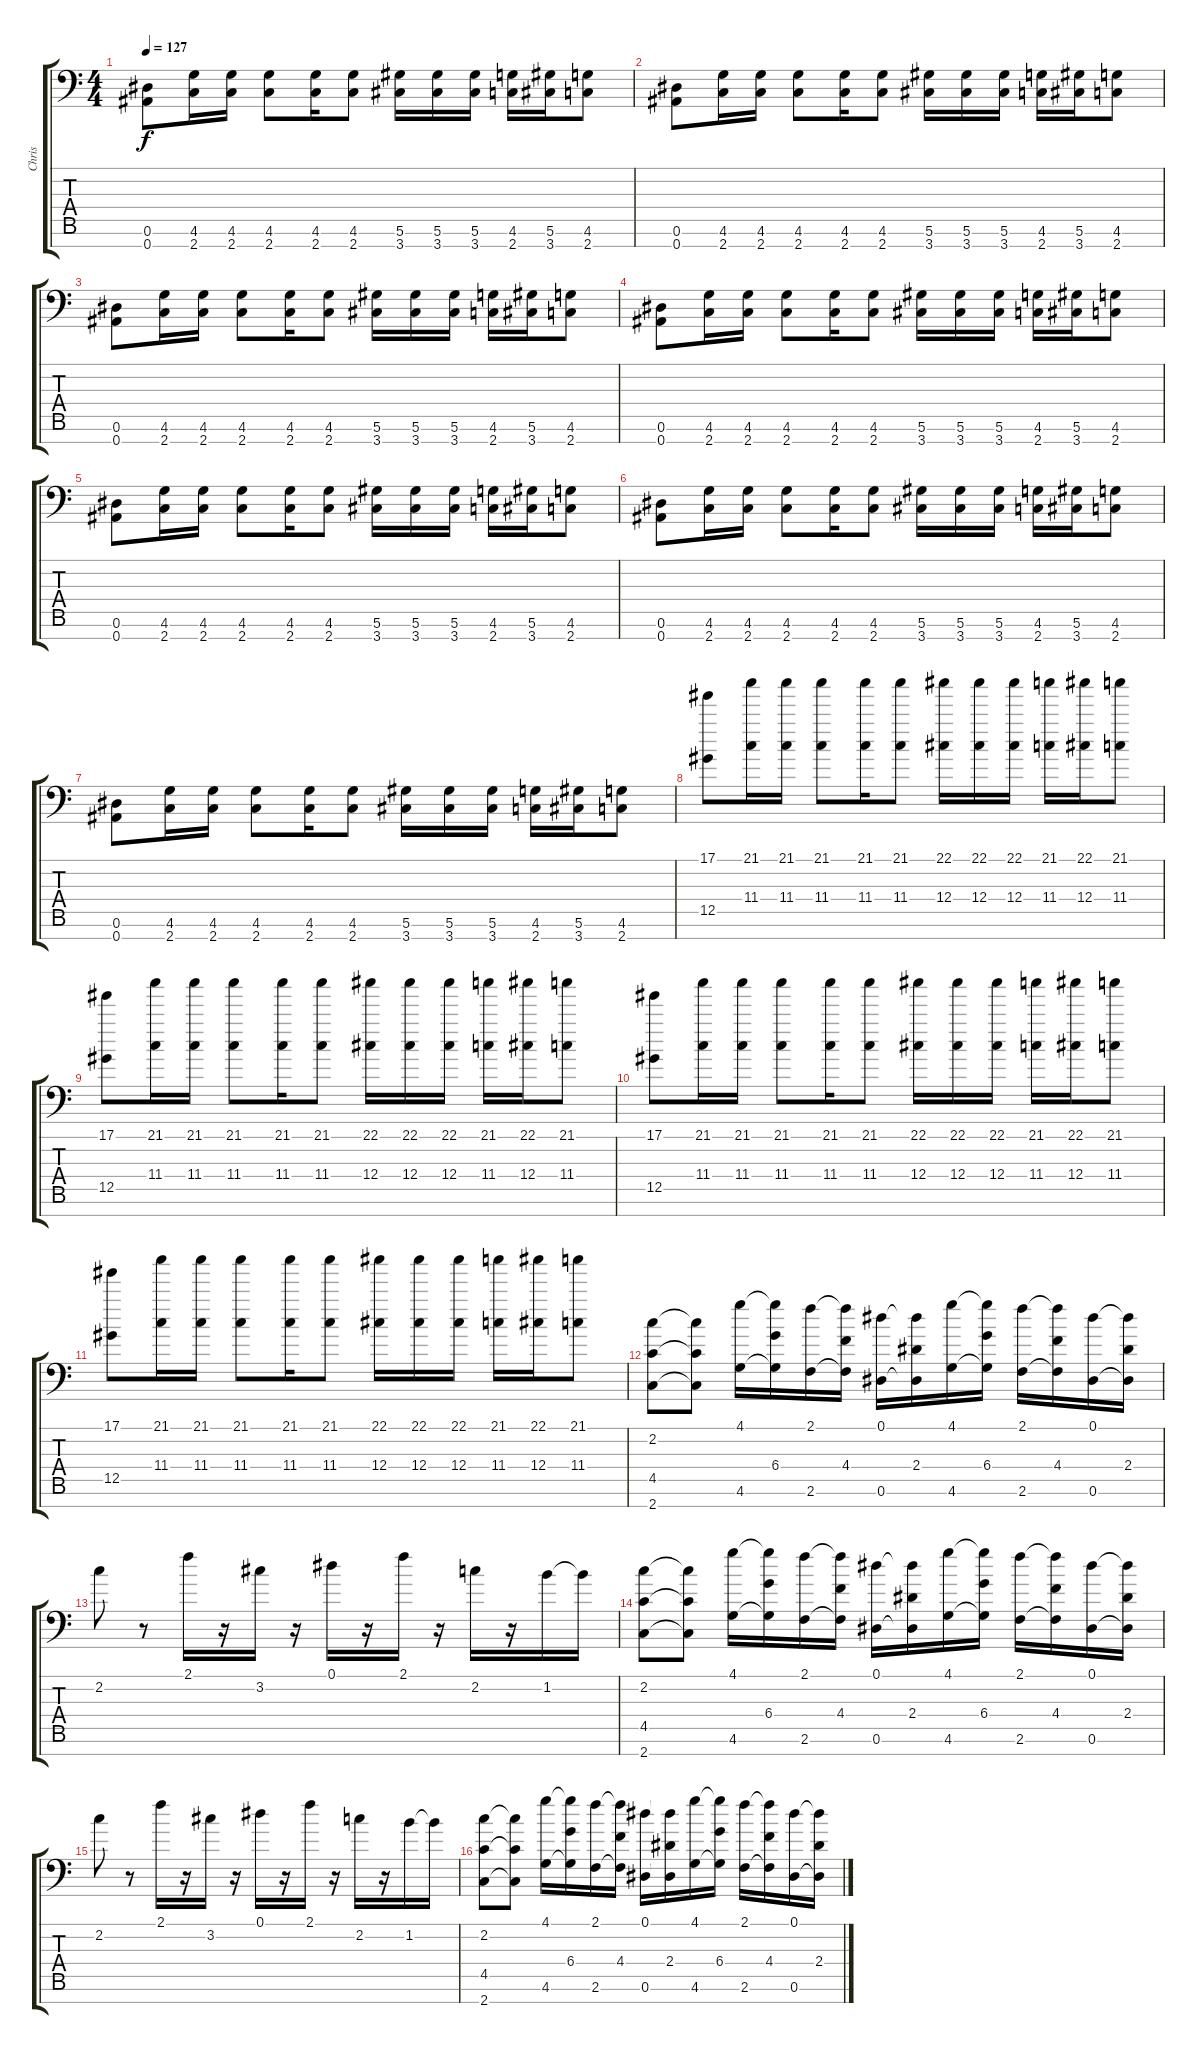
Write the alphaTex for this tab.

\track ("Chris" "Chris") {instrument overdrivenguitar}
\staff {score tabs}
\tuning (Eb4 Bb3 Gb3 Db3 Ab2 Eb2 Bb1) {hide}
\ts (4 4)
\tempo 127
\clef f4
\ks c
(0.6 0.7).8{dy f} (4.6 2.7).16 (4.6 2.7).16 (4.6 2.7).8 (4.6 2.7).16 (4.6 2.7).8 (5.6 3.7).16 (5.6 3.7).16 (5.6 3.7).16 (4.6 2.7).16 (5.6 3.7).16 (4.6 2.7).8 |
(0.6 0.7).8 (4.6 2.7).16 (4.6 2.7).16 (4.6 2.7).8 (4.6 2.7).16 (4.6 2.7).8 (5.6 3.7).16 (5.6 3.7).16 (5.6 3.7).16 (4.6 2.7).16 (5.6 3.7).16 (4.6 2.7).8 |
(0.6 0.7).8 (4.6 2.7).16 (4.6 2.7).16 (4.6 2.7).8 (4.6 2.7).16 (4.6 2.7).8 (5.6 3.7).16 (5.6 3.7).16 (5.6 3.7).16 (4.6 2.7).16 (5.6 3.7).16 (4.6 2.7).8 |
(0.6 0.7).8 (4.6 2.7).16 (4.6 2.7).16 (4.6 2.7).8 (4.6 2.7).16 (4.6 2.7).8 (5.6 3.7).16 (5.6 3.7).16 (5.6 3.7).16 (4.6 2.7).16 (5.6 3.7).16 (4.6 2.7).8 |
(0.6 0.7).8 (4.6 2.7).16 (4.6 2.7).16 (4.6 2.7).8 (4.6 2.7).16 (4.6 2.7).8 (5.6 3.7).16 (5.6 3.7).16 (5.6 3.7).16 (4.6 2.7).16 (5.6 3.7).16 (4.6 2.7).8 |
(0.6 0.7).8 (4.6 2.7).16 (4.6 2.7).16 (4.6 2.7).8 (4.6 2.7).16 (4.6 2.7).8 (5.6 3.7).16 (5.6 3.7).16 (5.6 3.7).16 (4.6 2.7).16 (5.6 3.7).16 (4.6 2.7).8 |
(0.6 0.7).8 (4.6 2.7).16 (4.6 2.7).16 (4.6 2.7).8 (4.6 2.7).16 (4.6 2.7).8 (5.6 3.7).16 (5.6 3.7).16 (5.6 3.7).16 (4.6 2.7).16 (5.6 3.7).16 (4.6 2.7).8 |
(17.1 12.5).8 (21.1 11.4).16 (21.1 11.4).16 (21.1 11.4).8 (21.1 11.4).16 (21.1 11.4).8 (22.1 12.4).16 (22.1 12.4).16 (22.1 12.4).16 (21.1 11.4).16 (22.1 12.4).16 (21.1 11.4).8 |
(17.1 12.5).8 (21.1 11.4).16 (21.1 11.4).16 (21.1 11.4).8 (21.1 11.4).16 (21.1 11.4).8 (22.1 12.4).16 (22.1 12.4).16 (22.1 12.4).16 (21.1 11.4).16 (22.1 12.4).16 (21.1 11.4).8 |
(17.1 12.5).8 (21.1 11.4).16 (21.1 11.4).16 (21.1 11.4).8 (21.1 11.4).16 (21.1 11.4).8 (22.1 12.4).16 (22.1 12.4).16 (22.1 12.4).16 (21.1 11.4).16 (22.1 12.4).16 (21.1 11.4).8 |
(17.1 12.5).8 (21.1 11.4).16 (21.1 11.4).16 (21.1 11.4).8 (21.1 11.4).16 (21.1 11.4).8 (22.1 12.4).16 (22.1 12.4).16 (22.1 12.4).16 (21.1 11.4).16 (22.1 12.4).16 (21.1 11.4).8 |
(2.2 4.5 2.7).8 (2.2{t} 4.5{t} 2.7{t}).8 (4.1 4.6).16 (4.1{t} 6.4 4.6{t}).16 (2.1 2.6).16 (2.1{t} 4.4 2.6{t}).16 (0.1 0.6).16 (0.1{t} 2.4 0.6{t}).16 (4.1 4.6).16 (4.1{t} 6.4 4.6{t}).16 (2.1 2.6).16 (2.1{t} 4.4 2.6{t}).16 (0.1 0.6).16 (0.1{t} 2.4 0.6{t}).16 |
2.2.8 r.8 2.1.16 r.16 3.2.16 r.16 0.1.16 r.16 2.1.16 r.16 2.2.16 r.16 1.2.16 1.2{t}.16 |
(2.2 4.5 2.7).8 (2.2{t} 4.5{t} 2.7{t}).8 (4.1 4.6).16 (4.1{t} 6.4 4.6{t}).16 (2.1 2.6).16 (2.1{t} 4.4 2.6{t}).16 (0.1 0.6).16 (0.1{t} 2.4 0.6{t}).16 (4.1 4.6).16 (4.1{t} 6.4 4.6{t}).16 (2.1 2.6).16 (2.1{t} 4.4 2.6{t}).16 (0.1 0.6).16 (0.1{t} 2.4 0.6{t}).16 |
2.2.8 r.8 2.1.16 r.16 3.2.16 r.16 0.1.16 r.16 2.1.16 r.16 2.2.16 r.16 1.2.16 1.2{t}.16 |
(2.2 4.5 2.7).8 (2.2{t} 4.5{t} 2.7{t}).8 (4.1 4.6).16 (4.1{t} 6.4 4.6{t}).16 (2.1 2.6).16 (2.1{t} 4.4 2.6{t}).16 (0.1 0.6).16 (0.1{t} 2.4 0.6{t}).16 (4.1 4.6).16 (4.1{t} 6.4 4.6{t}).16 (2.1 2.6).16 (2.1{t} 4.4 2.6{t}).16 (0.1 0.6).16 (0.1{t} 2.4 0.6{t}).16
